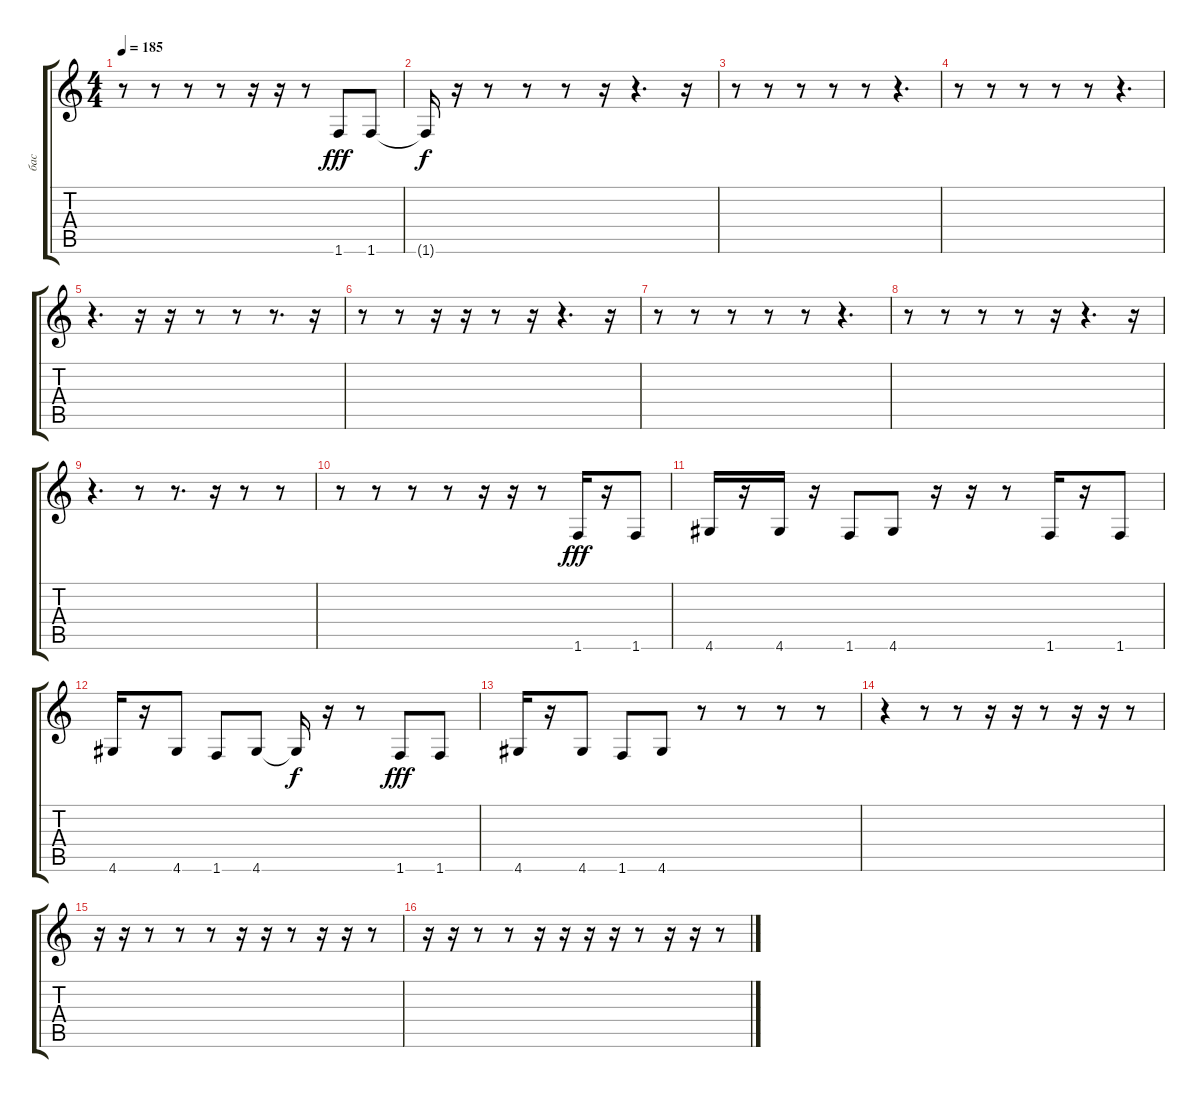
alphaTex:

\track ("бас" "бас") {instrument acousticbass}
\staff {score tabs}
\tuning (E4 B3 G3 D3 A2 E2) {hide}
\ts (4 4)
\tempo 185
\clef g2
\ks c
r.8{dy fff} r.8 r.8 r.8 r.16 r.16 r.8 1.6.8 1.6.8 |
1.6{t}.16{dy f} r.16 r.8 r.8 r.8 r.16 r.4{d} r.16 |
r.8 r.8 r.8 r.8 r.8 r.4{d} |
r.8 r.8 r.8 r.8 r.8 r.4{d} |
r.4{d} r.16 r.16 r.8 r.8 r.8{d} r.16 |
r.8 r.8 r.16 r.16 r.8 r.16 r.4{d} r.16 |
r.8 r.8 r.8 r.8 r.8 r.4{d} |
r.8 r.8 r.8 r.8 r.16 r.4{d} r.16 |
r.4{d} r.8 r.8{d} r.16 r.8 r.8 |
r.8 r.8 r.8 r.8 r.16 r.16 r.8 1.6.16{dy fff} r.16 1.6.8 |
4.6.16 r.16 4.6.16 r.16 1.6.8 4.6.8 r.16 r.16 r.8 1.6.16 r.16 1.6.8 |
4.6.16 r.16 4.6.8 1.6.8 4.6.8 4.6{t}.16{dy f} r.16 r.8 1.6.8{dy fff} 1.6.8 |
4.6.16 r.16 4.6.8 1.6.8 4.6.8 r.8 r.8 r.8 r.8 |
r.4 r.8 r.8 r.16 r.16 r.8 r.16 r.16 r.8 |
r.16 r.16 r.8 r.8 r.8 r.16 r.16 r.8 r.16 r.16 r.8 |
r.16 r.16 r.8 r.8 r.16 r.16 r.16 r.16 r.8 r.16 r.16 r.8
